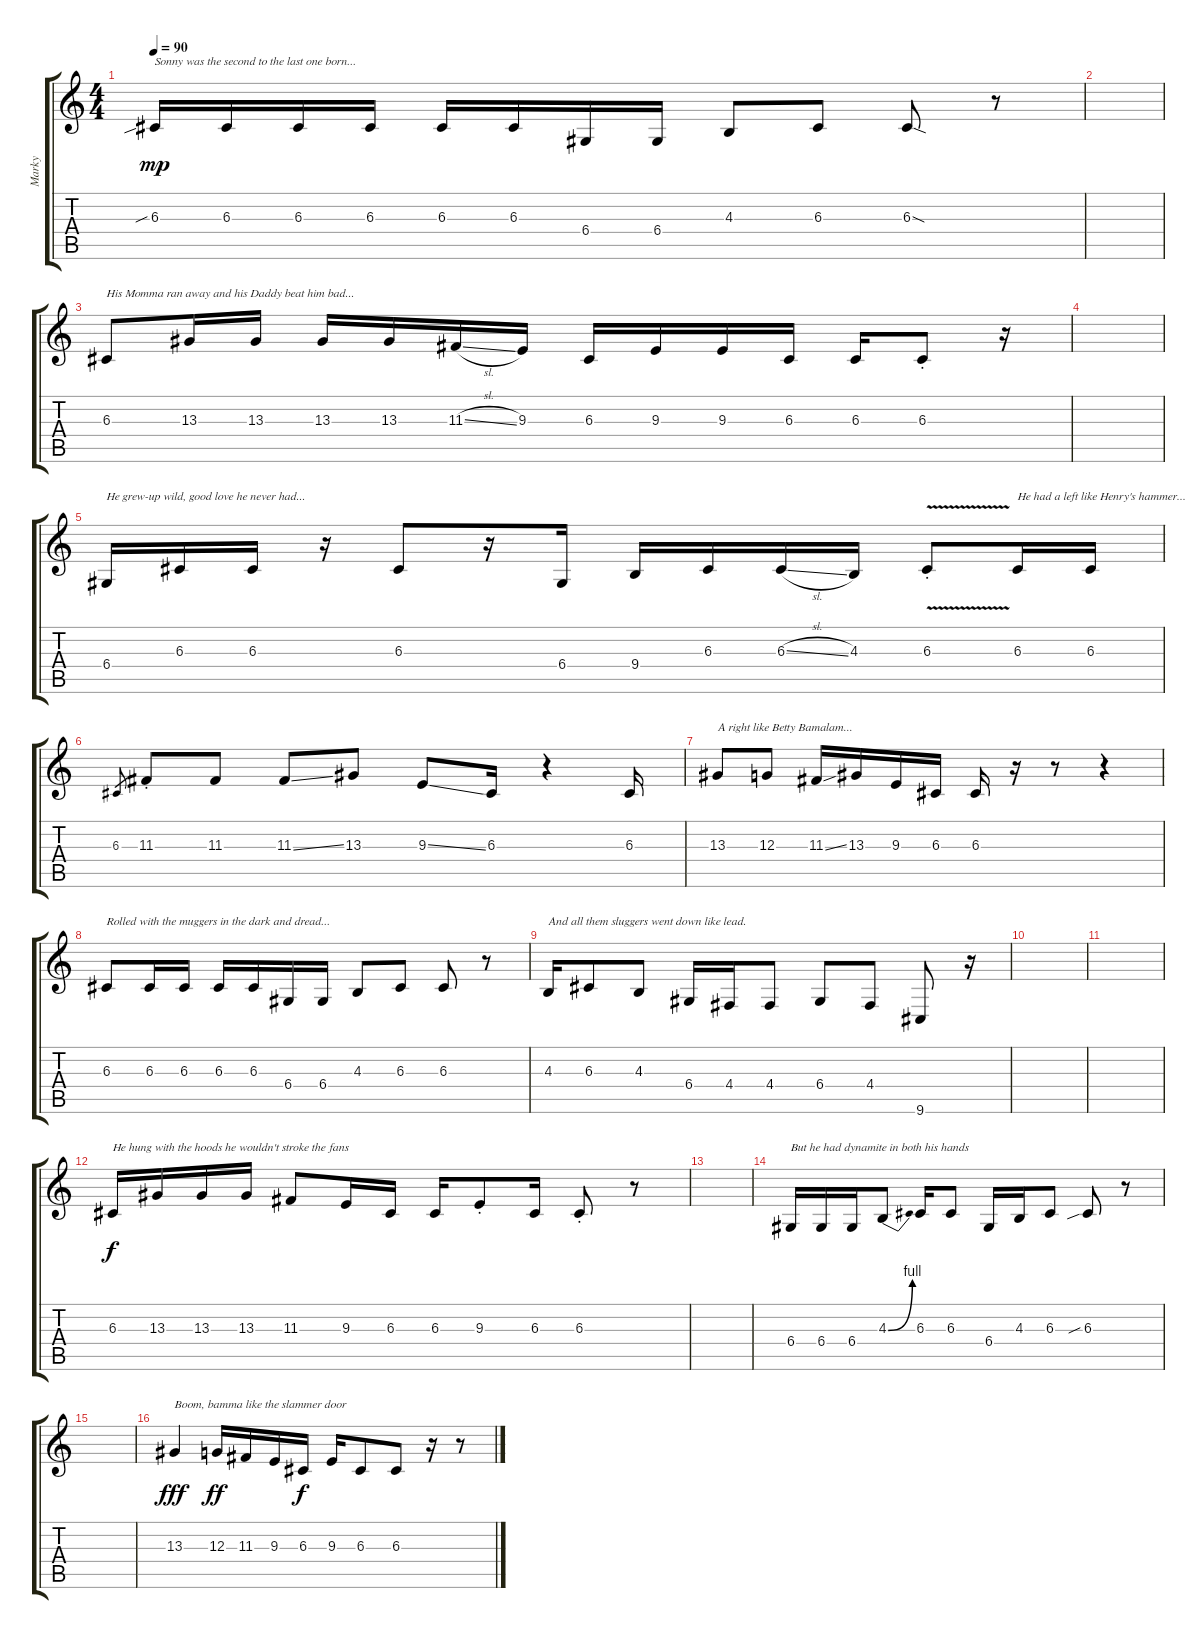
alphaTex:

\track ("Marky" "Marky") {instrument trumpet}
\staff {score tabs}
\tuning (E4 B3 G3 D3 A2 E2) {hide}
\ts (4 4)
\tempo 90
\clef g2
\ks c
6.3{sib}.16{txt "Sonny was the second to the last one born..." dy mp} 6.3.16 6.3.16 6.3.16 6.3.16 6.3.16 6.4.16 6.4.16 4.3.8 6.3.8 6.3{sod}.8 r.8 |
|
6.3.8{txt "His Momma ran away and his Daddy beat him bad..."} 13.3.16 13.3.16 13.3.16 13.3.16 11.3{sl}.16 9.3.16 6.3.16 9.3.16 9.3.16 6.3.16 6.3.16 6.3{st}.8 r.16 |
|
6.4.16{txt "He grew-up wild, good love he never had..."} 6.3.16 6.3.16 r.16 6.3.8 r.16 6.4.16 9.4.16 6.3.16 6.3{sl}.16 4.3.16 6.3{v st}.8 6.3.16{txt "He had a left like Henry's hammer..."} 6.3.16 |
6.3.8{gr} 11.3{st}.8 11.3.8 11.3{ss}.8 13.3.8 9.3{ss}.8 6.3.16 r.4 6.3.16 |
13.3.8{txt "A right like Betty Bamalam..."} 12.3.8 11.3{ss}.16 13.3.16 9.3.16 6.3.16 6.3.16 r.16 r.8 r.4 |
6.3.8{txt "Rolled with the muggers in the dark and dread..."} 6.3.16 6.3.16 6.3.16 6.3.16 6.4.16 6.4.16 4.3.8 6.3.8 6.3.8 r.8 |
4.3.16{txt "And all them sluggers went down like lead."} 6.3.8 4.3.8 6.4.16 4.4.16 4.4.8 6.4.8 4.4.8 9.6.8 r.16 |
|
|
6.3.16{txt "He hung with the hoods he wouldn't stroke the fans" dy f} 13.3.16 13.3.16 13.3.16 11.3.8 9.3.16 6.3.16 6.3.16 9.3{st}.8 6.3.16 6.3{st}.8 r.8 |
|
6.4.16{txt "But he had dynamite in both his hands"} 6.4.16 6.4.16 4.3{be (bend 0 0 60 4)}.8 6.3.16 6.3.8 6.4.16 4.3.16 6.3.8 6.3{sib}.8 r.8 |
|
13.3.4{txt "Boom, bamma like the slammer door" dy fff} 12.3.16{dy ff} 11.3.16 9.3.16 6.3.16{dy f} 9.3.16 6.3.8 6.3.8 r.16 r.8
